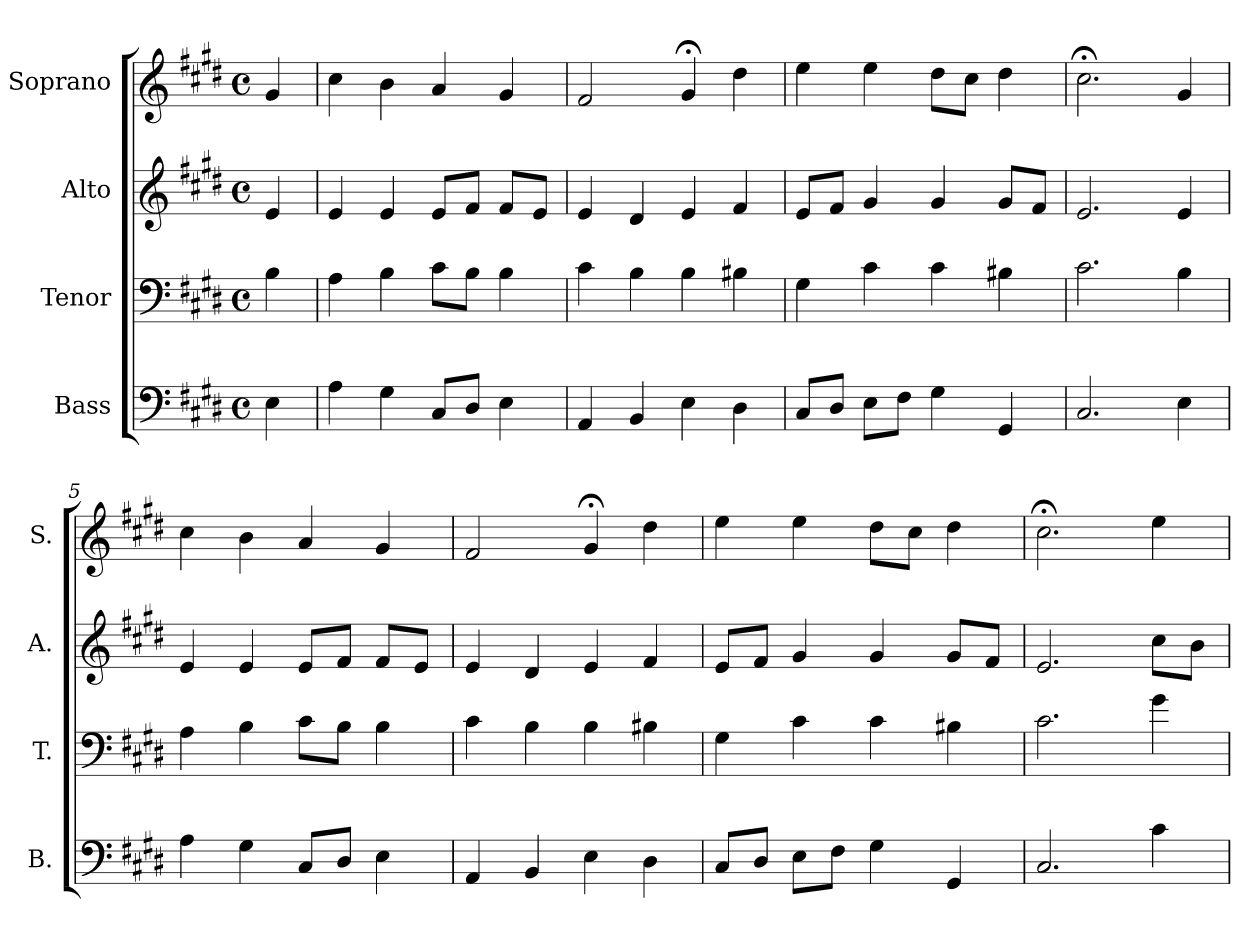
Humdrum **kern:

**kern	**kern	**kern	**kern
*part4	*part3	*part2	*part1
*staff4	*staff3	*staff2	*staff1
*I"Bass	*I"Tenor	*I"Alto	*I"Soprano
*I'B.	*I'T.	*I'A.	*I'S.
*clefF4	*clefF4	*clefG2	*clefG2
*k[f#c#g#d#]	*k[f#c#g#d#]	*k[f#c#g#d#]	*k[f#c#g#d#]
*E:	*E:	*E:	*E:
*M4/4	*M4/4	*M4/4	*M4/4
*met(c)	*met(c)	*met(c)	*met(c)
=	=	=	=
4E\	4B\	4e/	4g#/
=1	=1	=1	=1
4A\	4A\	4e/	4cc#\
4G#\	4B\	4e/	4b\
8C#/L	8c#\L	8e/L	4a/
8D#/J	8B\J	8f#/J	.
4E\	4B\	8f#/L	4g#/
.	.	8e/J	.
=2	=2	=2	=2
4AA/	4c#\	4e/	2f#/
4BB/	4B\	4d#/	.
4E\	4B\	4e/	4g#;</
4D#\	4B#X\	4f#/	4dd#\
=3	=3	=3	=3
8C#/L	4G#\	8e/L	4ee\
8D#/J	.	8f#/J	.
8E\L	4c#\	4g#/	4ee\
8F#\J	.	.	.
4G#\	4c#\	4g#/	8dd#\L
.	.	.	8cc#\J
4GG#/	4B#X\	8g#/L	4dd#\
.	.	8f#/J	.
!!LO:LB:g=z
=4	=4	=4	=4
2.C#/	2.c#\	2.e/	2.cc#;<\
4E\	4B\	4e/	4g#/
=5	=5	=5	=5
4A\	4A\	4e/	4cc#\
4G#\	4B\	4e/	4b\
8C#/L	8c#\L	8e/L	4a/
8D#/J	8B\J	8f#/J	.
4E\	4B\	8f#/L	4g#/
.	.	8e/J	.
=6	=6	=6	=6
4AA/	4c#\	4e/	2f#/
4BB/	4B\	4d#/	.
4E\	4B\	4e/	4g#;</
4D#\	4B#X\	4f#/	4dd#\
=7	=7	=7	=7
8C#/L	4G#\	8e/L	4ee\
8D#/J	.	8f#/J	.
8E\L	4c#\	4g#/	4ee\
8F#\J	.	.	.
4G#\	4c#\	4g#/	8dd#\L
.	.	.	8cc#\J
4GG#/	4B#X\	8g#/L	4dd#\
.	.	8f#/J	.
!!LO:LB:g=z
=8	=8	=8	=8
2.C#/	2.c#\	2.e/	2.cc#;<\
4c#\	4g#\	8cc#\L	4ee\
.	.	8b\J	.
=	=	=	=
*-	*-	*-	*-
